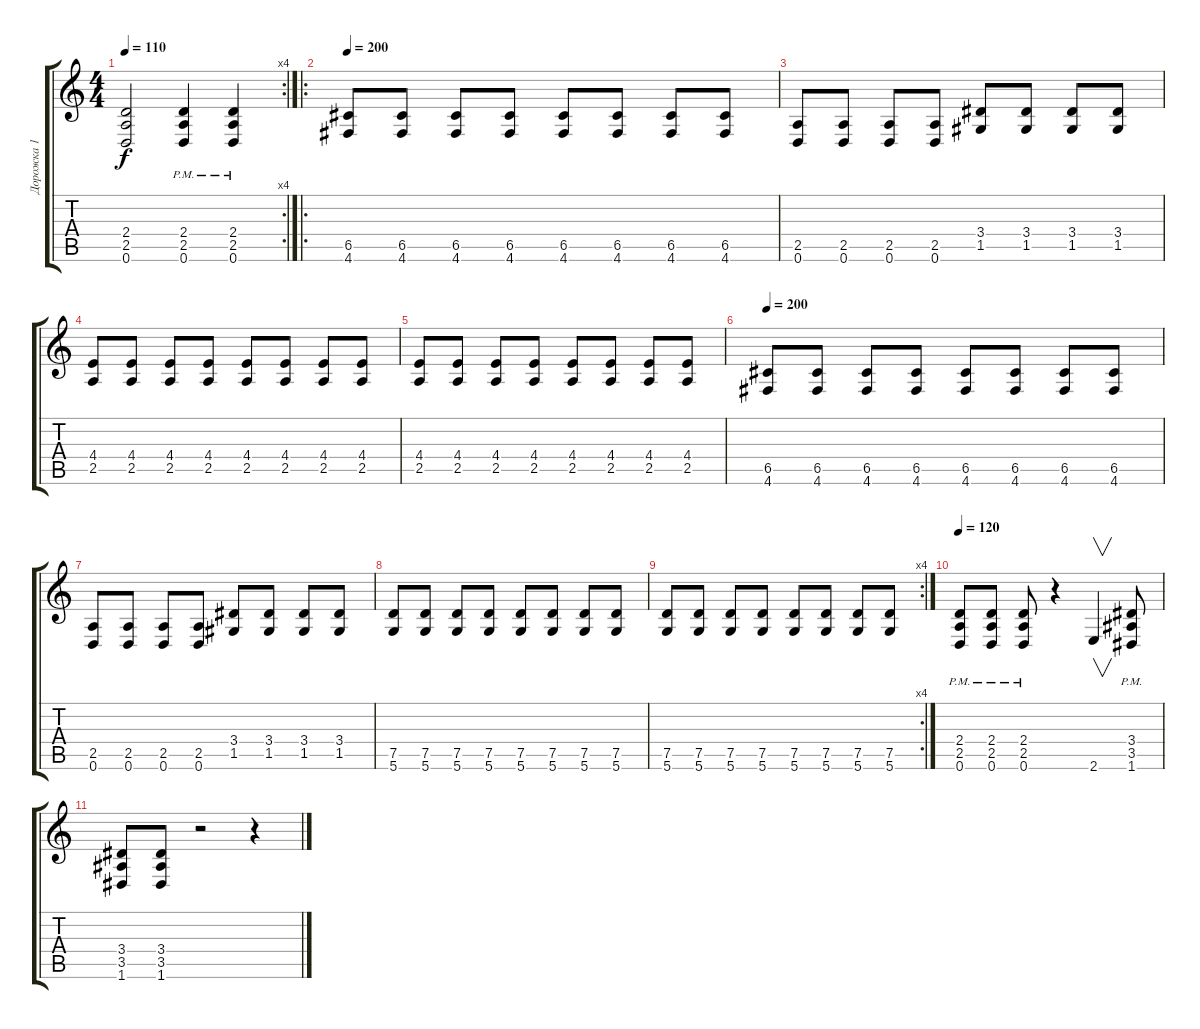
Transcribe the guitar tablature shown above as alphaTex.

\track ("Дорожка 1" "Дорожка 1") {instrument distortionguitar}
\staff {score tabs}
\tuning (D4 A3 F3 C3 G2 D2) {hide}
\rc 4
\ts (4 4)
\tempo 110
\clef g2
\ks c
(2.4 2.5 0.6).2{dy f} (2.4{pm} 2.5{pm} 0.6{pm}).4 (2.4{pm} 2.5{pm} 0.6{pm}).4 |
\ro
\tempo 200
(6.5 4.6).8 (6.5 4.6).8 (6.5 4.6).8 (6.5 4.6).8 (6.5 4.6).8 (6.5 4.6).8 (6.5 4.6).8 (6.5 4.6).8 |
(2.5 0.6).8 (2.5 0.6).8 (2.5 0.6).8 (2.5 0.6).8 (3.4 1.5).8 (3.4 1.5).8 (3.4 1.5).8 (3.4 1.5).8 |
(4.4 2.5).8 (4.4 2.5).8 (4.4 2.5).8 (4.4 2.5).8 (4.4 2.5).8 (4.4 2.5).8 (4.4 2.5).8 (4.4 2.5).8 |
(4.4 2.5).8 (4.4 2.5).8 (4.4 2.5).8 (4.4 2.5).8 (4.4 2.5).8 (4.4 2.5).8 (4.4 2.5).8 (4.4 2.5).8 |
\tempo 200
(6.5 4.6).8 (6.5 4.6).8 (6.5 4.6).8 (6.5 4.6).8 (6.5 4.6).8 (6.5 4.6).8 (6.5 4.6).8 (6.5 4.6).8 |
(2.5 0.6).8 (2.5 0.6).8 (2.5 0.6).8 (2.5 0.6).8 (3.4 1.5).8 (3.4 1.5).8 (3.4 1.5).8 (3.4 1.5).8 |
(7.5 5.6).8 (7.5 5.6).8 (7.5 5.6).8 (7.5 5.6).8 (7.5 5.6).8 (7.5 5.6).8 (7.5 5.6).8 (7.5 5.6).8 |
\rc 4
(7.5 5.6).8 (7.5 5.6).8 (7.5 5.6).8 (7.5 5.6).8 (7.5 5.6).8 (7.5 5.6).8 (7.5 5.6).8 (7.5 5.6).8 |
\tempo 120
(2.4{pm} 2.5{pm} 0.6{pm}).8 (2.4{pm} 2.5{pm} 0.6{pm}).8 (2.4{pm} 2.5{pm} 0.6{pm}).8 r.4 2.6.4{v} (3.4{pm} 3.5{pm} 1.6{pm}).8 |
(3.4 3.5 1.6).8 (3.4 3.5 1.6).8 r.2 r.4
